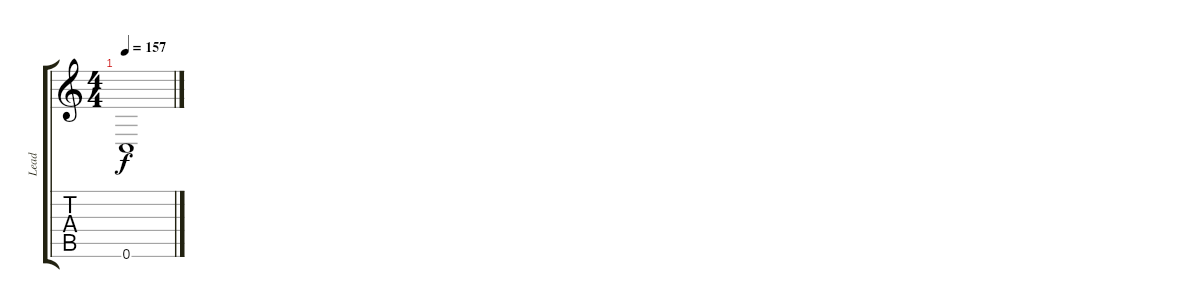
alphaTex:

\track ("Lead" "Lead") {instrument distortionguitar}
\staff {score tabs}
\tuning (D4 A3 F3 C3 G2 C2) {hide}
\ts (4 4)
\tempo 157
\clef g2
\ks c
0.6.1{dy f}
